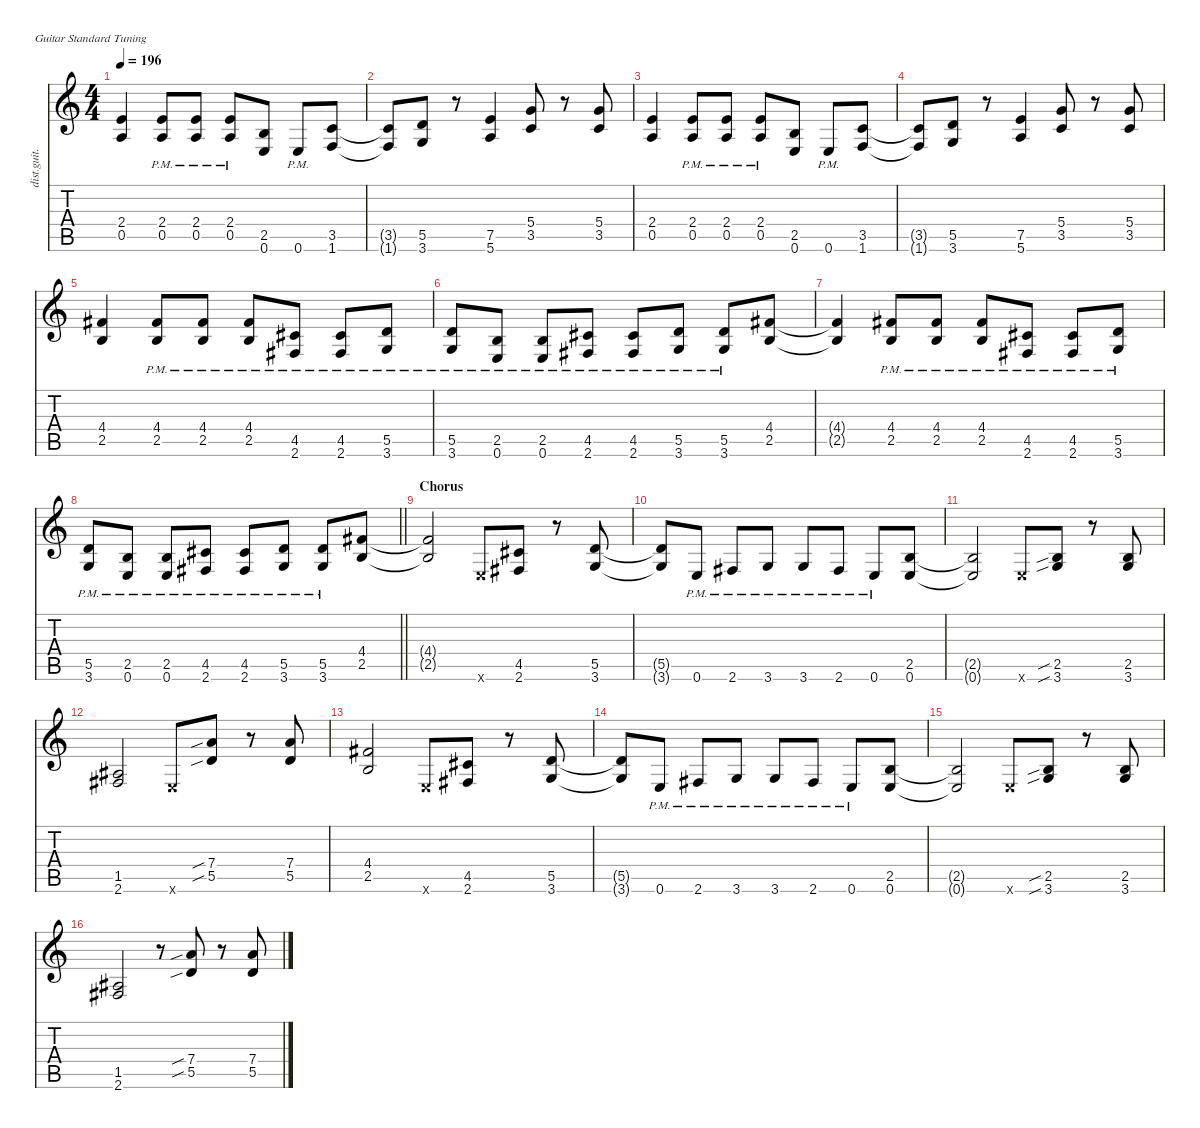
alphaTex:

\defaultSystemsLayout 4
\hideDynamics
\bracketExtendMode nobrackets
\track ("Friedman" "dist.guit.") {instrument distortionguitar}
\staff {score tabs}
\tuning (E4 B3 G3 D3 A2 E2)
\ts (4 4)
\tempo 196
\clef g2
\ks c
(2.4{t} 0.5{t}).4{dy f} (2.4{pm} 0.5{pm}).8 (2.4{pm} 0.5{pm}).8 (2.4{pm} 0.5{pm}).8 (2.5 0.6).8 0.6{pm}.8 (3.5 1.6).8 |
(3.5{t} 1.6{t}).8 (5.5 3.6).8 r.8 (7.5 5.6).4 (5.4 3.5).8 r.8 (5.4 3.5).8 |
(2.4 0.5).4 (2.4{pm} 0.5{pm}).8 (2.4{pm} 0.5{pm}).8 (2.4{pm} 0.5{pm}).8 (2.5 0.6).8 0.6{pm}.8 (3.5 1.6).8 |
(3.5{t} 1.6{t}).8 (5.5 3.6).8 r.8 (7.5 5.6).4 (5.4 3.5).8 r.8 (5.4 3.5).8 |
(4.4{acc #} 2.5).4 (4.4{pm acc #} 2.5{pm}).8 (4.4{pm acc #} 2.5{pm}).8 (4.4{pm acc #} 2.5{pm}).8 (4.5{pm acc #} 2.6{pm acc #}).8 (4.5{pm acc #} 2.6{pm acc #}).8 (5.5{pm} 3.6{pm}).8 |
(5.5{pm} 3.6{pm}).8 (2.5{pm} 0.6{pm}).8 (2.5{pm} 0.6{pm}).8 (4.5{pm acc #} 2.6{pm acc #}).8 (4.5{pm acc #} 2.6{pm acc #}).8 (5.5{pm} 3.6{pm}).8 (5.5{pm} 3.6{pm}).8 (4.4{acc #} 2.5).8 |
(4.4{t acc #} 2.5{t}).4 (4.4{pm acc #} 2.5{pm}).8 (4.4{pm acc #} 2.5{pm}).8 (4.4{pm acc #} 2.5{pm}).8 (4.5{pm acc #} 2.6{pm acc #}).8 (4.5{pm acc #} 2.6{pm acc #}).8 (5.5{pm} 3.6{pm}).8 |
\barLineRight lightlight
(5.5{pm} 3.6{pm}).8 (2.5{pm} 0.6{pm}).8 (2.5{pm} 0.6{pm}).8 (4.5{pm acc #} 2.6{pm acc #}).8 (4.5{pm acc #} 2.6{pm acc #}).8 (5.5{pm} 3.6{pm}).8 (5.5{pm} 3.6{pm}).8 (4.4{acc #} 2.5).8 |
\section ("" "Chorus")
(4.4{t acc #} 2.5{t}).2 0.6{x}.8 (4.5{acc #} 2.6{acc #}).8 r.8 (5.5 3.6).8 |
(5.5{t} 3.6{t}).8 0.6{pm}.8 2.6{pm acc #}.8 3.6{pm}.8 3.6{pm}.8 2.6{pm acc #}.8 0.6{pm}.8 (2.5 0.6).8 |
(2.5{t} 0.6{t}).2 0.6{x}.8 (2.5{sib} 3.6{sib}).8 r.8 (2.5 3.6).8 |
(1.5{acc #} 2.6{acc #}).2 0.6{x}.8 (7.4{sib} 5.5{sib}).8 r.8 (7.4 5.5).8 |
(4.4{acc #} 2.5).2 0.6{x}.8 (4.5{acc #} 2.6{acc #}).8 r.8 (5.5 3.6).8 |
(5.5{t} 3.6{t}).8 0.6{pm}.8 2.6{pm acc #}.8 3.6{pm}.8 3.6{pm}.8 2.6{pm acc #}.8 0.6{pm}.8 (2.5 0.6).8 |
(2.5{t} 0.6{t}).2 0.6{x}.8 (2.5{sib} 3.6{sib}).8 r.8 (2.5 3.6).8 |
(1.5{acc #} 2.6{acc #}).2 r.8 (7.4{sib} 5.5{sib}).8 r.8 (7.4 5.5).8
